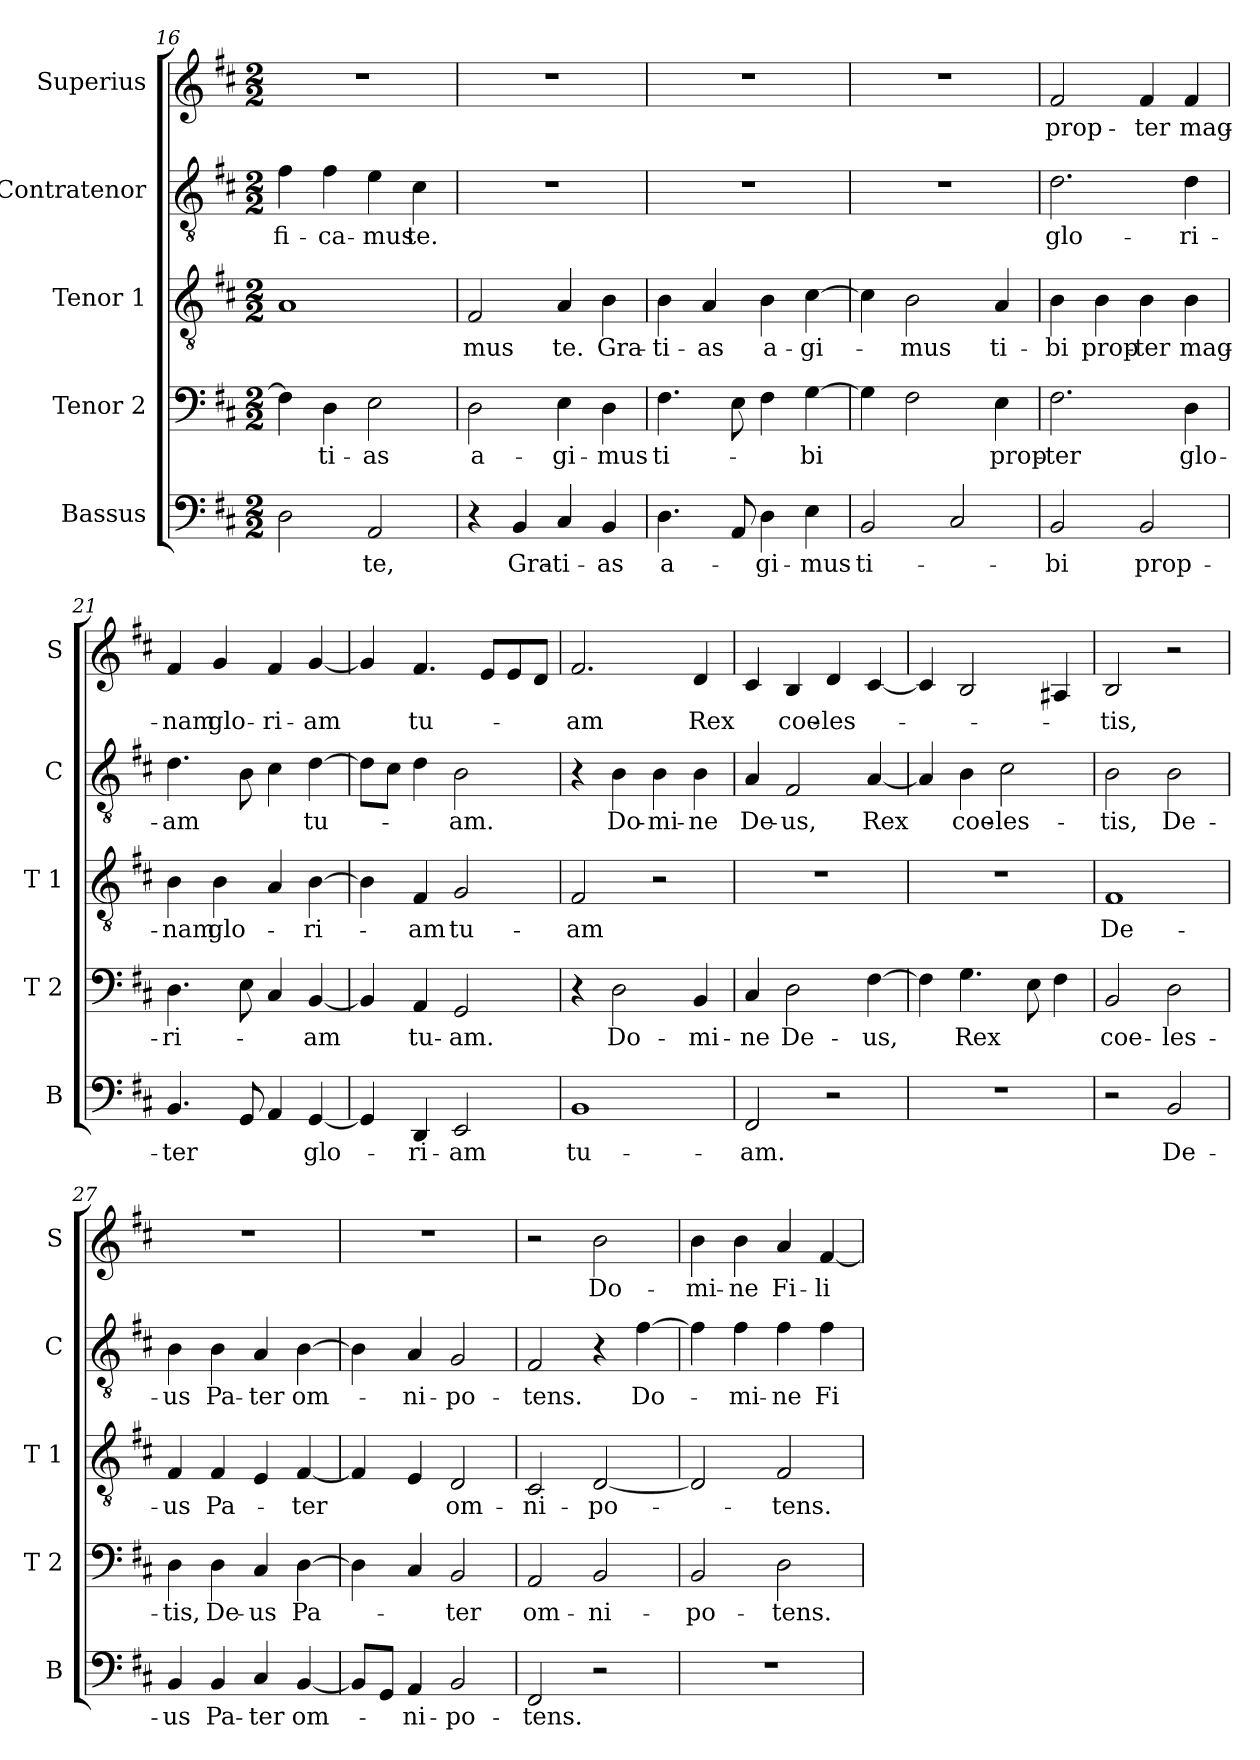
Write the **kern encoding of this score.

**kern	**text	**kern	**text	**kern	**text	**kern	**text	**kern	**text
*part5	*part5	*part4	*part4	*part3	*part3	*part2	*part2	*part1	*part1
*staff5	*staff5	*staff4	*staff4	*staff3	*staff3	*staff2	*staff2	*staff1	*staff1
*I"Bassus	*	*I"Tenor 2	*	*I"Tenor 1	*	*I"Contratenor	*	*I"Superius	*
*I'B	*	*I'T 2	*	*I'T 1	*	*I'C	*	*I'S	*
*clefF4	*	*clefF4	*	*clefGv2	*	*clefGv2	*	*clefG2	*
*k[f#c#]	*	*k[f#c#]	*	*k[f#c#]	*	*k[f#c#]	*	*k[f#c#]	*
*D:	*	*D:	*	*D:	*	*D:	*	*D:	*
*M2/2	*	*M2/2	*	*M2/2	*	*M2/2	*	*M2/2	*
=16	=16	=16	=16	=16	=16	=16	=16	=16	=16
!	!	!	!	!	!	!	!LO:LY:b	!	!
2D\	.	4F#\]	.	1A	.	4f#\	-fi-	1r	.
!	!	!	!LO:LY:b	!	!	!	!LO:LY:b	!	!
.	.	4D\	-ti-	.	.	4f#\	-ca-	.	.
!	!LO:LY:b	!	!LO:LY:b	!	!	!	!LO:LY:b	!	!
2AA/	te,	2E\	-as	.	.	4e\	-mus	.	.
!	!	!	!	!	!	!	!LO:LY:b	!	!
.	.	.	.	.	.	4c#\	te.	.	.
=17	=17	=17	=17	=17	=17	=17	=17	=17	=17
!	!	!	!LO:LY:b	!	!LO:LY:b	!	!	!	!
4r	.	2D\	a-	2F#/	-mus	1r	.	1r	.
!	!LO:LY:b	!	!	!	!	!	!	!	!
4BB/	Gra-	.	.	.	.	.	.	.	.
!	!LO:LY:b	!	!LO:LY:b	!	!LO:LY:b	!	!	!	!
4C#/	-ti-	4E\	-gi-	4A/	te.	.	.	.	.
!	!LO:LY:b	!	!LO:LY:b	!	!LO:LY:b	!	!	!	!
4BB/	-as	4D\	-mus	4B\	Gra-	.	.	.	.
=18	=18	=18	=18	=18	=18	=18	=18	=18	=18
!	!LO:LY:b	!	!LO:LY:b	!	!LO:LY:b	!	!	!	!
4.D\	a-	4.F#\	ti-	4B\	-ti-	1r	.	1r	.
!	!	!	!	!	!LO:LY:b	!	!	!	!
.	.	.	.	4A/	-as	.	.	.	.
8AA/	.	8E\	.	.	.	.	.	.	.
!	!LO:LY:b	!	!	!	!LO:LY:b	!	!	!	!
4D\	-gi-	4F#\	.	4B\	a-	.	.	.	.
!	!LO:LY:b	!	!LO:LY:b	!	!LO:LY:b	!	!	!	!
4E\	-mus	[4G\	-bi	[4c#\	-gi-	.	.	.	.
=19	=19	=19	=19	=19	=19	=19	=19	=19	=19
!	!LO:LY:b	!	!	!	!	!	!	!	!
2BB/	ti-	4G\]	.	4c#\]	.	1r	.	1r	.
!	!	!	!	!	!LO:LY:b	!	!	!	!
.	.	2F#\	.	2B\	-mus	.	.	.	.
2C#/	.	.	.	.	.	.	.	.	.
!	!	!	!LO:LY:b	!	!LO:LY:b	!	!	!	!
.	.	4E\	prop-	4A/	ti-	.	.	.	.
=20	=20	=20	=20	=20	=20	=20	=20	=20	=20
!	!LO:LY:b	!	!LO:LY:b	!	!LO:LY:b	!	!LO:LY:b	!	!LO:LY:b
2BB/	-bi	2.F#\	-ter	4B\	-bi	2.d\	glo-	2f#/	prop-
!	!	!	!	!	!LO:LY:b	!	!	!	!
.	.	.	.	4B\	prop-	.	.	.	.
!	!LO:LY:b	!	!	!	!LO:LY:b	!	!	!	!LO:LY:b
2BB/	prop-	.	.	4B\	-ter	.	.	4f#/	-ter
!	!	!	!LO:LY:b	!	!LO:LY:b	!	!LO:LY:b	!	!LO:LY:b
.	.	4D\	glo-	4B\	mag-	4d\	-ri-	4f#/	mag-
!!LO:PB:g=z
=21	=21	=21	=21	=21	=21	=21	=21	=21	=21
!	!LO:LY:b	!	!LO:LY:b	!	!LO:LY:b	!	!LO:LY:b	!	!LO:LY:b
4.BB/	-ter	4.D\	-ri-	4B\	-nam	4.d\	-am	4f#/	-nam
!	!	!	!	!	!LO:LY:b	!	!	!	!LO:LY:b
.	.	.	.	4B\	glo-	.	.	4g/	glo-
8GG/	.	8E\	.	.	.	8B\	.	.	.
!	!	!	!	!	!	!	!	!	!LO:LY:b
4AA/	.	4C#/	.	4A/	.	4c#\	.	4f#/	-ri-
!	!LO:LY:b	!	!LO:LY:b	!	!LO:LY:b	!	!LO:LY:b	!	!LO:LY:b
[4GG/	glo-	[4BB/	-am	[4B\	-ri-	[4d\	tu-	[4g/	-am
=22	=22	=22	=22	=22	=22	=22	=22	=22	=22
4GG/]	.	4BB/]	.	4B\]	.	8d\L]	.	4g/]	.
.	.	.	.	.	.	8c#\J	.	.	.
!	!LO:LY:b	!	!LO:LY:b	!	!LO:LY:b	!	!	!	!LO:LY:b
4DD/	-ri-	4AA/	tu-	4F#/	-am	4d\	.	4.f#/	tu-
!	!LO:LY:b	!	!LO:LY:b	!	!LO:LY:b	!	!LO:LY:b	!	!
2EE/	-am	2GG/	-am.	2G/	tu-	2B\	-am.	.	.
.	.	.	.	.	.	.	.	8e/L	.
.	.	.	.	.	.	.	.	8e/	.
.	.	.	.	.	.	.	.	8d/J	.
=23	=23	=23	=23	=23	=23	=23	=23	=23	=23
!	!LO:LY:b	!	!	!	!LO:LY:b	!	!	!	!LO:LY:b
1BB	tu-	4r	.	2F#/	-am	4r	.	2.f#/	-am
!	!	!	!LO:LY:b	!	!	!	!LO:LY:b	!	!
.	.	2D\	Do-	.	.	4B\	Do-	.	.
!	!	!	!	!	!	!	!LO:LY:b	!	!
.	.	.	.	2r	.	4B\	-mi-	.	.
!	!	!	!LO:LY:b	!	!	!	!LO:LY:b	!	!LO:LY:b
.	.	4BB/	-mi-	.	.	4B\	-ne	4d/	Rex
=24	=24	=24	=24	=24	=24	=24	=24	=24	=24
!	!LO:LY:b	!	!LO:LY:b	!	!	!	!LO:LY:b	!	!
2FF#/	-am.	4C#/	-ne	1r	.	4A/	De-	4c#/	.
!	!	!	!LO:LY:b	!	!	!	!LO:LY:b	!	!LO:LY:b
.	.	2D\	De-	.	.	2F#/	-us,	4B/	coe-
!	!	!	!	!	!	!	!	!	!LO:LY:b
2r	.	.	.	.	.	.	.	4d/	-les-
!	!	!	!LO:LY:b	!	!	!	!LO:LY:b	!	!
.	.	[4F#\	-us,	.	.	[4A/	Rex	[4c#/	.
=25	=25	=25	=25	=25	=25	=25	=25	=25	=25
1r	.	4F#\]	.	1r	.	4A/]	.	4c#/]	.
!	!	!	!LO:LY:b	!	!	!	!LO:LY:b	!	!
.	.	4.G\	Rex	.	.	4B\	coe-	2B/	.
!	!	!	!	!	!	!	!LO:LY:b	!	!
.	.	.	.	.	.	2c#\	-les-	.	.
.	.	8E\	.	.	.	.	.	.	.
.	.	4F#\	.	.	.	.	.	4A#X/	.
=26	=26	=26	=26	=26	=26	=26	=26	=26	=26
!	!	!	!LO:LY:b	!	!LO:LY:b	!	!LO:LY:b	!	!LO:LY:b
2r	.	2BB/	coe-	1F#	De-	2B\	-tis,	2B/	-tis,
!	!LO:LY:b	!	!LO:LY:b	!	!	!	!LO:LY:b	!	!
2BB/	De-	2D\	-les-	.	.	2B\	De-	2r	.
!!LO:LB:g=z
=27	=27	=27	=27	=27	=27	=27	=27	=27	=27
!	!LO:LY:b	!	!LO:LY:b	!	!LO:LY:b	!	!LO:LY:b	!	!
4BB/	-us	4D\	-tis,	4F#/	-us	4B\	-us	1r	.
!	!LO:LY:b	!	!LO:LY:b	!	!LO:LY:b	!	!LO:LY:b	!	!
4BB/	Pa-	4D\	De-	4F#/	Pa-	4B\	Pa-	.	.
!	!LO:LY:b	!	!LO:LY:b	!	!	!	!LO:LY:b	!	!
4C#/	-ter	4C#/	-us	4E/	.	4A/	-ter	.	.
!	!LO:LY:b	!	!LO:LY:b	!	!LO:LY:b	!	!LO:LY:b	!	!
[4BB/	om-	[4D\	Pa-	[4F#/	-ter	[4B\	om-	.	.
=28	=28	=28	=28	=28	=28	=28	=28	=28	=28
8BB/L]	.	4D\]	.	4F#/]	.	4B\]	.	1r	.
8GG/J	.	.	.	.	.	.	.	.	.
!	!LO:LY:b	!	!	!	!	!	!LO:LY:b	!	!
4AA/	-ni-	4C#/	.	4E/	.	4A/	-ni-	.	.
!	!LO:LY:b	!	!LO:LY:b	!	!LO:LY:b	!	!LO:LY:b	!	!
2BB/	-po-	2BB/	-ter	2D/	om-	2G/	-po-	.	.
=29	=29	=29	=29	=29	=29	=29	=29	=29	=29
!	!LO:LY:b	!	!LO:LY:b	!	!LO:LY:b	!	!LO:LY:b	!	!
2FF#/	-tens.	2AA/	om-	2C#/	-ni-	2F#/	-tens.	2r	.
!	!	!	!LO:LY:b	!	!LO:LY:b	!	!	!	!LO:LY:b
2r	.	2BB/	-ni-	[2D/	-po-	4r	.	2b\	Do-
!	!	!	!	!	!	!	!LO:LY:b	!	!
.	.	.	.	.	.	[4f#\	Do-	.	.
=30	=30	=30	=30	=30	=30	=30	=30	=30	=30
!	!	!	!LO:LY:b	!	!	!	!	!	!LO:LY:b
1r	.	2BB/	-po-	2D/]	.	4f#\]	.	4b\	-mi-
!	!	!	!	!	!	!	!LO:LY:b	!	!LO:LY:b
.	.	.	.	.	.	4f#\	-mi-	4b\	-ne
!	!	!	!LO:LY:b	!	!LO:LY:b	!	!LO:LY:b	!	!LO:LY:b
.	.	2D\	-tens.	2F#/	-tens.	4f#\	-ne	4a/	Fi-
!	!	!	!	!	!	!	!LO:LY:b	!	!LO:LY:b
.	.	.	.	.	.	4f#\	Fi-	[4f#/	-li
=	=	=	=	=	=	=	=	=	=
*-	*-	*-	*-	*-	*-	*-	*-	*-	*-
